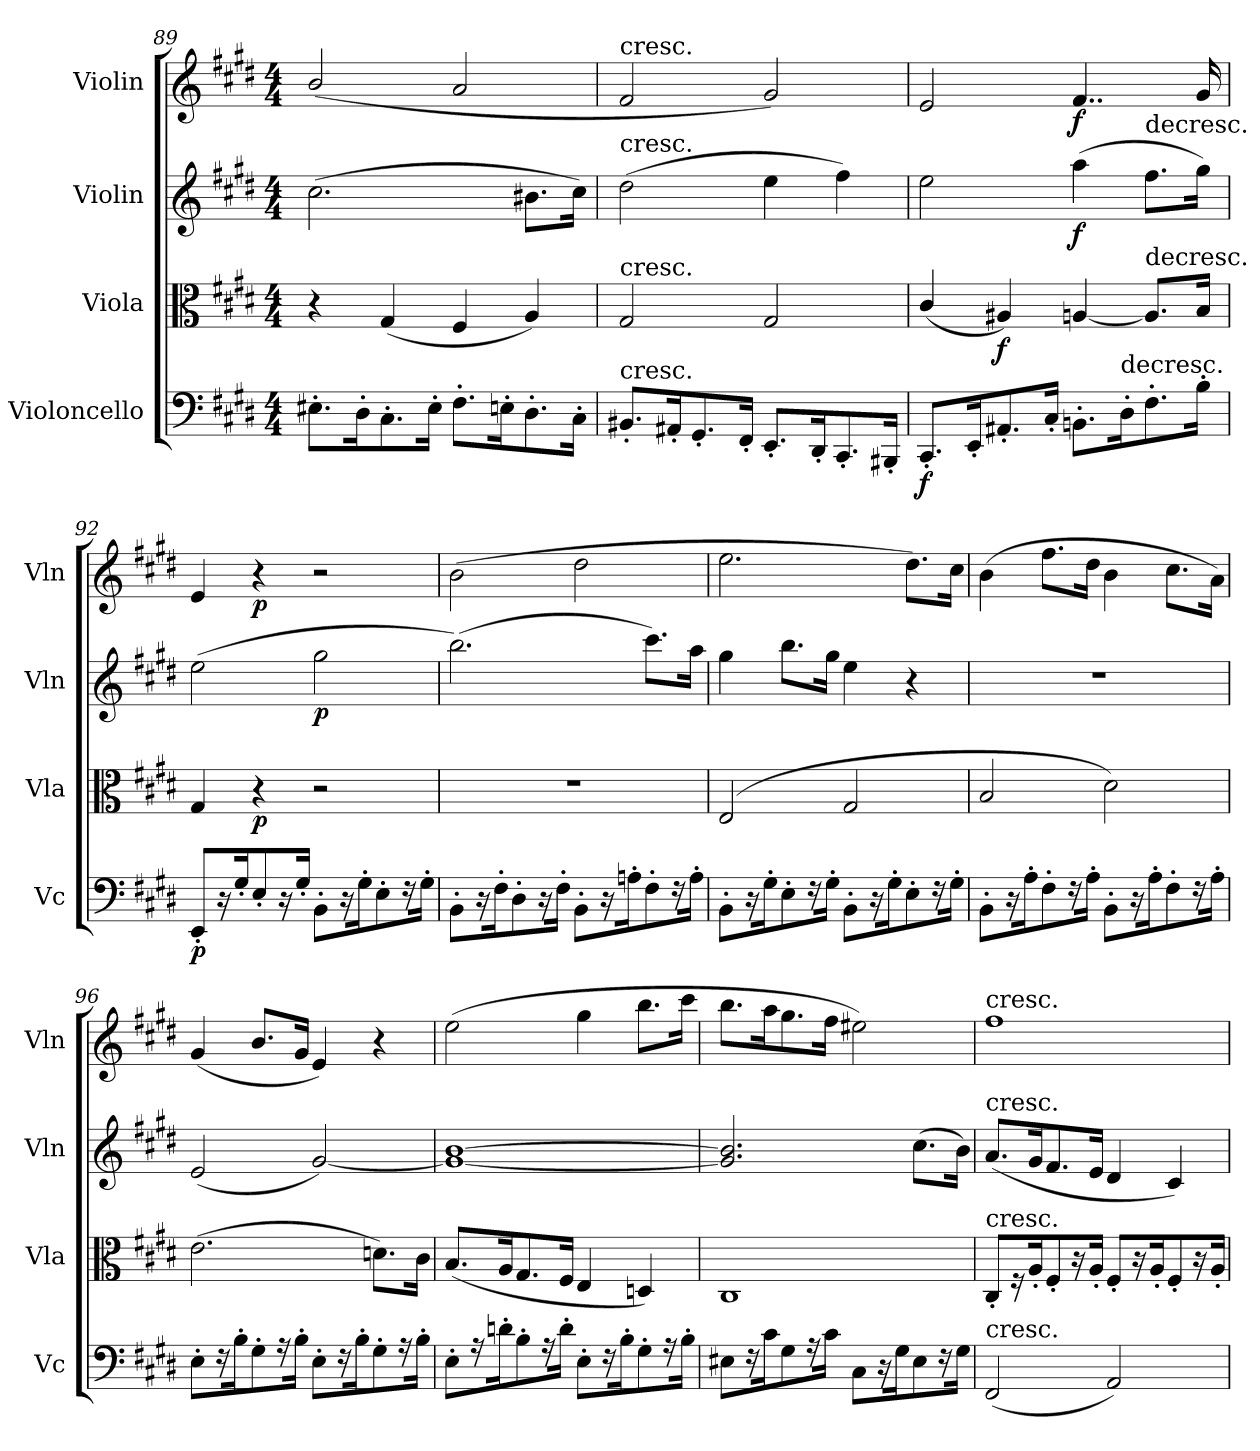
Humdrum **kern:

**kern	**dynam	**kern	**dynam	**kern	**dynam	**kern	**dynam
*part4	*part4	*part3	*part3	*part2	*part2	*part1	*part1
*staff4	*staff4	*staff3	*staff3	*staff2	*staff2	*staff1	*staff1
*I"Violoncello	*	*I"Viola	*	*I"Violin	*	*I"Violin	*
*I'Vc	*	*I'Vla	*	*I'Vln	*	*I'Vln	*
*clefF4	*	*clefC3	*	*clefG2	*	*clefG2	*
*k[f#c#g#d#]	*	*k[f#c#g#d#]	*	*k[f#c#g#d#]	*	*k[f#c#g#d#]	*
*E:	*	*E:	*	*E:	*	*E:	*
*M4/4	*	*M4/4	*	*M4/4	*	*M4/4	*
=89	=89	=89	=89	=89	=89	=89	=89
8.E#X'\L	.	4r	.	(2.cc#\	.	(2b/	.
16D#'\K	.	.	.	.	.	.	.
8.C#'/	.	(4G#/	.	.	.	.	.
16E#'\Jk	.	.	.	.	.	.	.
8.F#'\L	.	4F#/	.	.	.	2a/	.
16En'\K	.	.	.	.	.	.	.
8.D#'\	.	4A/)	.	8.b#X\L	.	.	.
16C#'\Jk	.	.	.	16cc#\Jk)	.	.	.
=90	=90	=90	=90	=90	=90	=90	=90
!	!	!	!	!	!	!LO:TX:t=cresc.	!
!	!	!	!	!LO:TX:t=cresc.	!	!	!
!	!	!LO:TX:t=cresc.	!	!	!	!	!
!LO:TX:t=cresc.	!	!	!	!	!	!	!
8.BB#X'/L	.	2G#/	.	(2dd#\	.	2f#/	.
16AA#X'/K	.	.	.	.	.	.	.
8.GG#'/	.	.	.	.	.	.	.
16FF#'/Jk	.	.	.	.	.	.	.
8.EE'/L	.	2G#/	.	4ee\	.	2g#/)	.
16DD#'/K	.	.	.	.	.	.	.
8.CC#'/	.	.	.	4ff#\)	.	.	.
16BBB#X'/Jk	.	.	.	.	.	.	.
=91	=91	=91	=91	=91	=91	=91	=91
8.CC#'/L	f	(4c#/	.	2ee\	.	2e/	.
16EE'/K	.	.	.	.	.	.	.
8.AA#X'/	.	4A#X/)	f	.	.	.	.
16C#'/Jk	.	.	.	.	.	.	.
8.BBn'\L	.	[4An/	.	(4aa\	f	4..f#/	f
!LO:TX:t=decresc.	!	!	!	!	!	!	!
16D#'\K	.	.	.	.	.	.	.
!	!	!	!	!LO:TX:t=decresc.	!	!	!
!	!	!LO:TX:t=decresc.	!	!	!	!	!
8.F#'\	.	8.A/L]	.	8.ff#\L	.	.	.
16B'\Jk	.	16B/Jk	.	16gg#\Jk)	.	16g#/	.
=92	=92	=92	=92	=92	=92	=92	=92
8EE'/L	p	4G#/	.	(2ee\	.	4e/	.
16r	.	.	.	.	.	.	.
16G#'/K	.	.	.	.	.	.	.
8E'/	.	4r	p	.	.	4r	p
16r	.	.	.	.	.	.	.
16G#'/Jk	.	.	.	.	.	.	.
8BB'\L	.	2r	.	2gg#\	p	2r	.
16r	.	.	.	.	.	.	.
16G#'\K	.	.	.	.	.	.	.
8E'\	.	.	.	.	.	.	.
16r	.	.	.	.	.	.	.
16G#'\Jk	.	.	.	.	.	.	.
=93	=93	=93	=93	=93	=93	=93	=93
8BB'/L	.	1r	.	(2.bb\)	.	(2b\	.
16r	.	.	.	.	.	.	.
16F#'\K	.	.	.	.	.	.	.
8D#'\	.	.	.	.	.	.	.
16r	.	.	.	.	.	.	.
16F#'\Jk	.	.	.	.	.	.	.
8BB'\L	.	.	.	.	.	2dd#\	.
16r	.	.	.	.	.	.	.
16An'\K	.	.	.	.	.	.	.
8F#'\	.	.	.	8.ccc#\L)	.	.	.
16r	.	.	.	.	.	.	.
16A'\Jk	.	.	.	16aa\Jk	.	.	.
=94	=94	=94	=94	=94	=94	=94	=94
8BB'\L	.	(2E/	.	4gg#\	.	2.ee\	.
16r	.	.	.	.	.	.	.
16G#'\K	.	.	.	.	.	.	.
8E'\	.	.	.	8.bb\L	.	.	.
16r	.	.	.	.	.	.	.
16G#'\Jk	.	.	.	16gg#\Jk	.	.	.
8BB'\L	.	2G#/	.	4ee\	.	.	.
16r	.	.	.	.	.	.	.
16G#'\K	.	.	.	.	.	.	.
8E'\	.	.	.	4r	.	8.dd#\L)	.
16r	.	.	.	.	.	.	.
16G#'\Jk	.	.	.	.	.	16cc#\Jk	.
=95	=95	=95	=95	=95	=95	=95	=95
8BB'\L	.	2B/	.	1r	.	(4b\	.
16r	.	.	.	.	.	.	.
16A'\K	.	.	.	.	.	.	.
8F#'\	.	.	.	.	.	8.ff#\L	.
16r	.	.	.	.	.	.	.
16A'\Jk	.	.	.	.	.	16dd#\Jk	.
8BB'\L	.	2d#\)	.	.	.	4b\	.
16r	.	.	.	.	.	.	.
16A'\K	.	.	.	.	.	.	.
8F#'\	.	.	.	.	.	8.cc#\L	.
16r	.	.	.	.	.	.	.
16A'\Jk	.	.	.	.	.	16a\Jk)	.
=96	=96	=96	=96	=96	=96	=96	=96
8E'\L	.	(2.e\	.	(2e/	.	(4g#/	.
16r	.	.	.	.	.	.	.
16B'\K	.	.	.	.	.	.	.
8G#'\	.	.	.	.	.	8.b/L	.
16r	.	.	.	.	.	.	.
16B'\Jk	.	.	.	.	.	16g#/Jk	.
8E'\L	.	.	.	[2g#/)	.	4e/)	.
16r	.	.	.	.	.	.	.
16B'\K	.	.	.	.	.	.	.
8G#'\	.	8.dn\L)	.	.	.	4r	.
16r	.	.	.	.	.	.	.
16B'\Jk	.	16c#\Jk	.	.	.	.	.
=97	=97	=97	=97	=97	=97	=97	=97
8E'\L	.	(8.B/L	.	1g#_ [1b	.	(2ee\	.
16r	.	.	.	.	.	.	.
16dn'\K	.	16A/K	.	.	.	.	.
8B'\	.	8.G#/	.	.	.	.	.
16r	.	.	.	.	.	.	.
16d'\Jk	.	16F#/Jk	.	.	.	.	.
8E'\L	.	4E/	.	.	.	4gg#\	.
16r	.	.	.	.	.	.	.
16B'\K	.	.	.	.	.	.	.
8G#'\	.	4Dn/)	.	.	.	8.bb\L	.
16r	.	.	.	.	.	.	.
16B'\Jk	.	.	.	.	.	16ccc#\Jk	.
=98	=98	=98	=98	=98	=98	=98	=98
8E#X\L	.	1C#	.	2.g#]/ 2.b]/	.	8.bb\L	.
16r	.	.	.	.	.	.	.
16c#\K	.	.	.	.	.	16aa\K	.
8G#\	.	.	.	.	.	8.gg#\	.
16r	.	.	.	.	.	.	.
16c#\Jk	.	.	.	.	.	16ff#\Jk	.
8C#\L	.	.	.	.	.	2ee#X\)	.
16r	.	.	.	.	.	.	.
16G#\K	.	.	.	.	.	.	.
8E#\	.	.	.	(8.cc#\L	.	.	.
16r	.	.	.	.	.	.	.
16G#\Jk	.	.	.	16b\Jk)	.	.	.
=99	=99	=99	=99	=99	=99	=99	=99
!	!	!	!	!	!	!LO:TX:t=cresc.	!
!	!	!	!	!LO:TX:t=cresc.	!	!	!
!	!	!LO:TX:t=cresc.	!	!	!	!	!
!LO:TX:t=cresc.	!	!	!	!	!	!	!
(2FF#/	.	8C#'/L	.	(8.a/L	.	1ff#	.
.	.	16r	.	.	.	.	.
.	.	16A'/K	.	16g#/K	.	.	.
.	.	8F#'/	.	8.f#/	.	.	.
.	.	16r	.	.	.	.	.
.	.	16A'/Jk	.	16e/Jk	.	.	.
2AA/)	.	8F#'/L	.	4d#/	.	.	.
.	.	16r	.	.	.	.	.
.	.	16A'/K	.	.	.	.	.
.	.	8F#'/	.	4c#/)	.	.	.
.	.	16r	.	.	.	.	.
.	.	16A'/Jk	.	.	.	.	.
=	=	=	=	=	=	=	=
*-	*-	*-	*-	*-	*-	*-	*-
